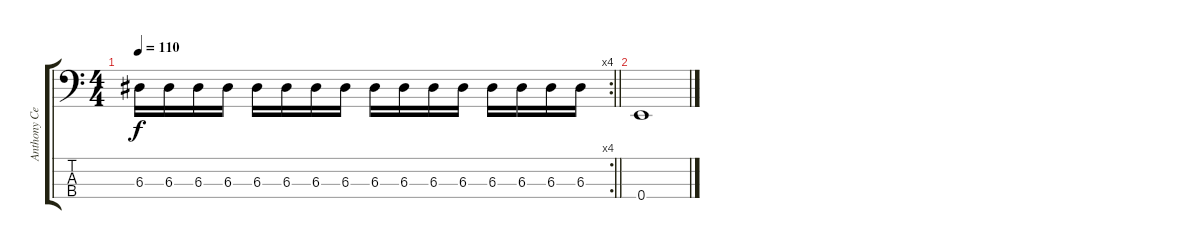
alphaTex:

\track ("Anthony Celestino (Bass)" "Anthony Ce") {instrument electricbassfinger}
\staff {score tabs}
\tuning (G2 D2 A1 E1) {hide}
\rc 4
\ts (4 4)
\tempo 110
\clef f4
\barLineRight lightlight
\ks c
6.3.16{dy f} 6.3.16 6.3.16 6.3.16 6.3.16 6.3.16 6.3.16 6.3.16 6.3.16 6.3.16 6.3.16 6.3.16 6.3.16 6.3.16 6.3.16 6.3.16 |
0.4.1
